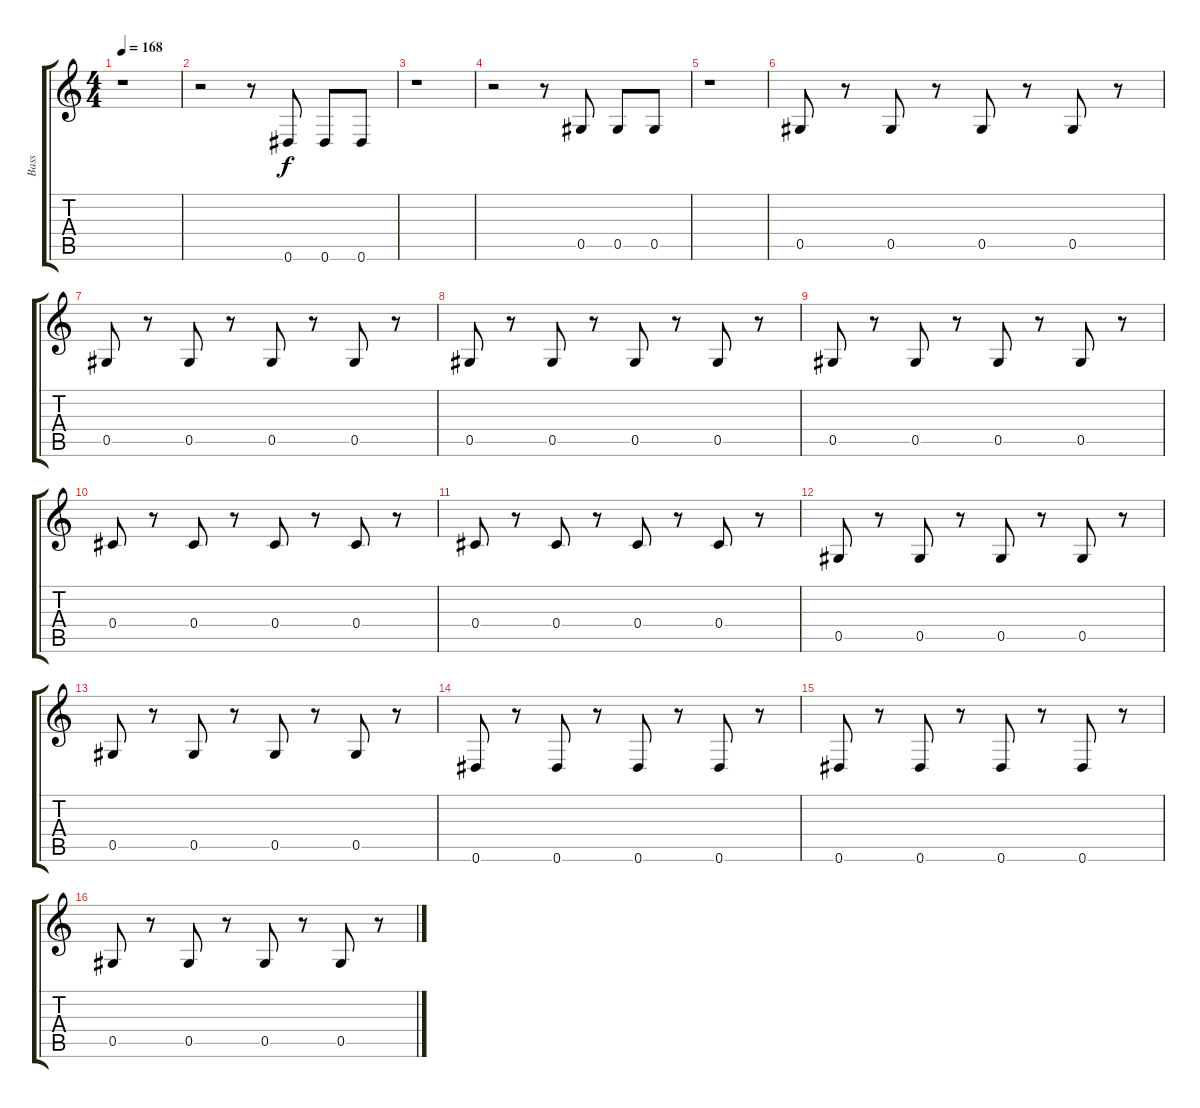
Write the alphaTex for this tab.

\track ("Bass" "Bass") {instrument electricbassfinger}
\staff {score tabs}
\tuning (Eb4 Bb3 Gb3 Db3 Ab2 Eb2) {hide}
\ts (4 4)
\tempo 168
\clef g2
\ks c
r.1{dy f instrument electricbassfinger} |
r.2 r.8 0.6.8 0.6.8 0.6.8 |
r.1 |
r.2 r.8 0.5.8 0.5.8 0.5.8 |
r.1 |
0.5.8 r.8 0.5.8 r.8 0.5.8 r.8 0.5.8 r.8 |
0.5.8 r.8 0.5.8 r.8 0.5.8 r.8 0.5.8 r.8 |
0.5.8 r.8 0.5.8 r.8 0.5.8 r.8 0.5.8 r.8 |
0.5.8 r.8 0.5.8 r.8 0.5.8 r.8 0.5.8 r.8 |
0.4.8 r.8 0.4.8 r.8 0.4.8 r.8 0.4.8 r.8 |
0.4.8 r.8 0.4.8 r.8 0.4.8 r.8 0.4.8 r.8 |
0.5.8 r.8 0.5.8 r.8 0.5.8 r.8 0.5.8 r.8 |
0.5.8 r.8 0.5.8 r.8 0.5.8 r.8 0.5.8 r.8 |
0.6.8 r.8 0.6.8 r.8 0.6.8 r.8 0.6.8 r.8 |
0.6.8 r.8 0.6.8 r.8 0.6.8 r.8 0.6.8 r.8 |
0.5.8 r.8 0.5.8 r.8 0.5.8 r.8 0.5.8 r.8
